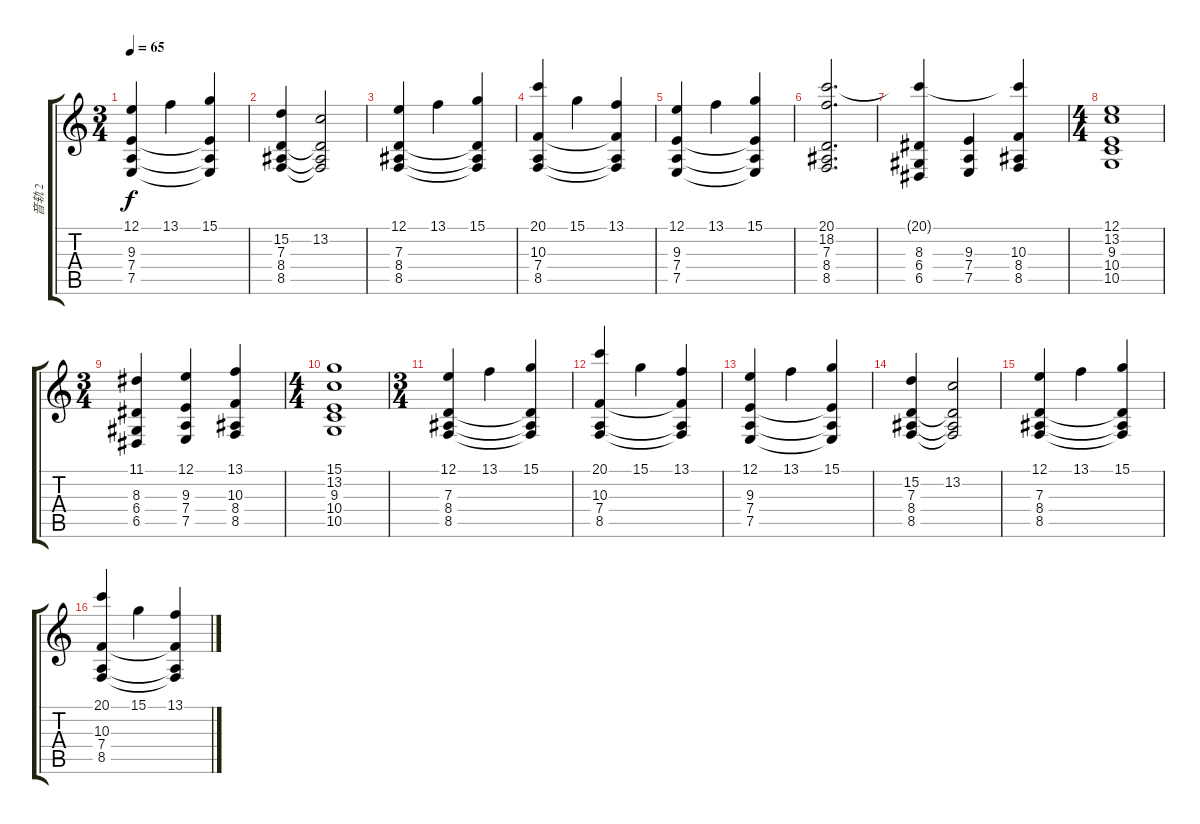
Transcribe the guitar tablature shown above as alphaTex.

\track ("音轨 2" "音轨 2") {instrument stringensemble2}
\staff {score tabs}
\tuning (E4 B3 G3 D3 A2 E2) {hide}
\ts (3 4)
\tempo 65
\clef g2
\ks c
(12.1 9.3 7.4 7.5).4{dy f} 13.1.4 (15.1 9.3{t} 7.4{t} 7.5{t}).4 |
(15.2 7.3 8.4 8.5).4 (13.2 7.3{t} 8.4{t} 8.5{t}).2 |
(12.1 7.3 8.4 8.5).4 13.1.4 (15.1 7.3{t} 8.4{t} 8.5{t}).4 |
(20.1 10.3 7.4 8.5).4 15.1.4 (13.1 10.3{t} 7.4{t} 8.5{t}).4 |
(12.1 9.3 7.4 7.5).4 13.1.4 (15.1 9.3{t} 7.4{t} 7.5{t}).4 |
(20.1 18.2 7.3 8.4 8.5).2{d} |
(20.1{t} 8.3 6.4 6.5).4 (9.3 7.4 7.5).4 (20.1{t} 10.3 8.4 8.5).4 |
\ts (4 4)
(12.1 13.2 9.3 10.4 10.5).1 |
\ts (3 4)
(11.1 8.3 6.4 6.5).4 (12.1 9.3 7.4 7.5).4 (13.1 10.3 8.4 8.5).4 |
\ts (4 4)
(15.1 13.2 9.3 10.4 10.5).1 |
\ts (3 4)
(12.1 7.3 8.4 8.5).4 13.1.4 (15.1 7.3{t} 8.4{t} 8.5{t}).4 |
(20.1 10.3 7.4 8.5).4 15.1.4 (13.1 10.3{t} 7.4{t} 8.5{t}).4 |
(12.1 9.3 7.4 7.5).4 13.1.4 (15.1 9.3{t} 7.4{t} 7.5{t}).4 |
(15.2 7.3 8.4 8.5).4 (13.2 7.3{t} 8.4{t} 8.5{t}).2 |
(12.1 7.3 8.4 8.5).4 13.1.4 (15.1 7.3{t} 8.4{t} 8.5{t}).4 |
(20.1 10.3 7.4 8.5).4 15.1.4 (13.1 10.3{t} 7.4{t} 8.5{t}).4
